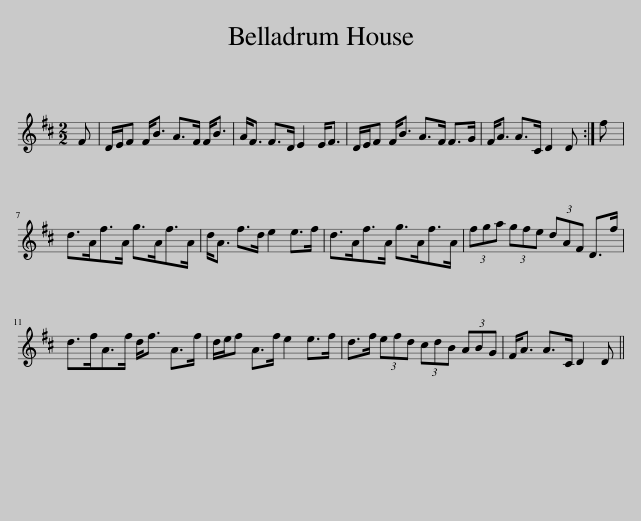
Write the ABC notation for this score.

X:1
L:1/8
M:2/2
I:linebreak $
K:D
V:1 treble
V:1
 F | D/E/F F<B A>F F<B | A<F F>D E2 E<F | D/E/F F<B A>F F>G | F<A A>C D2 D :| %5
 f |$ d>Af>A g>Af>A | d<A f>d e2 e>f | d>Af>A g>Af>A | (3fga (3gfe (3dAF D>f |$ %10
 d>fA>f d<f A>f | d/e/f A>f e2 e>f | d>f (3efd (3cdB (3ABG | F<A A>C D2 D || %14
